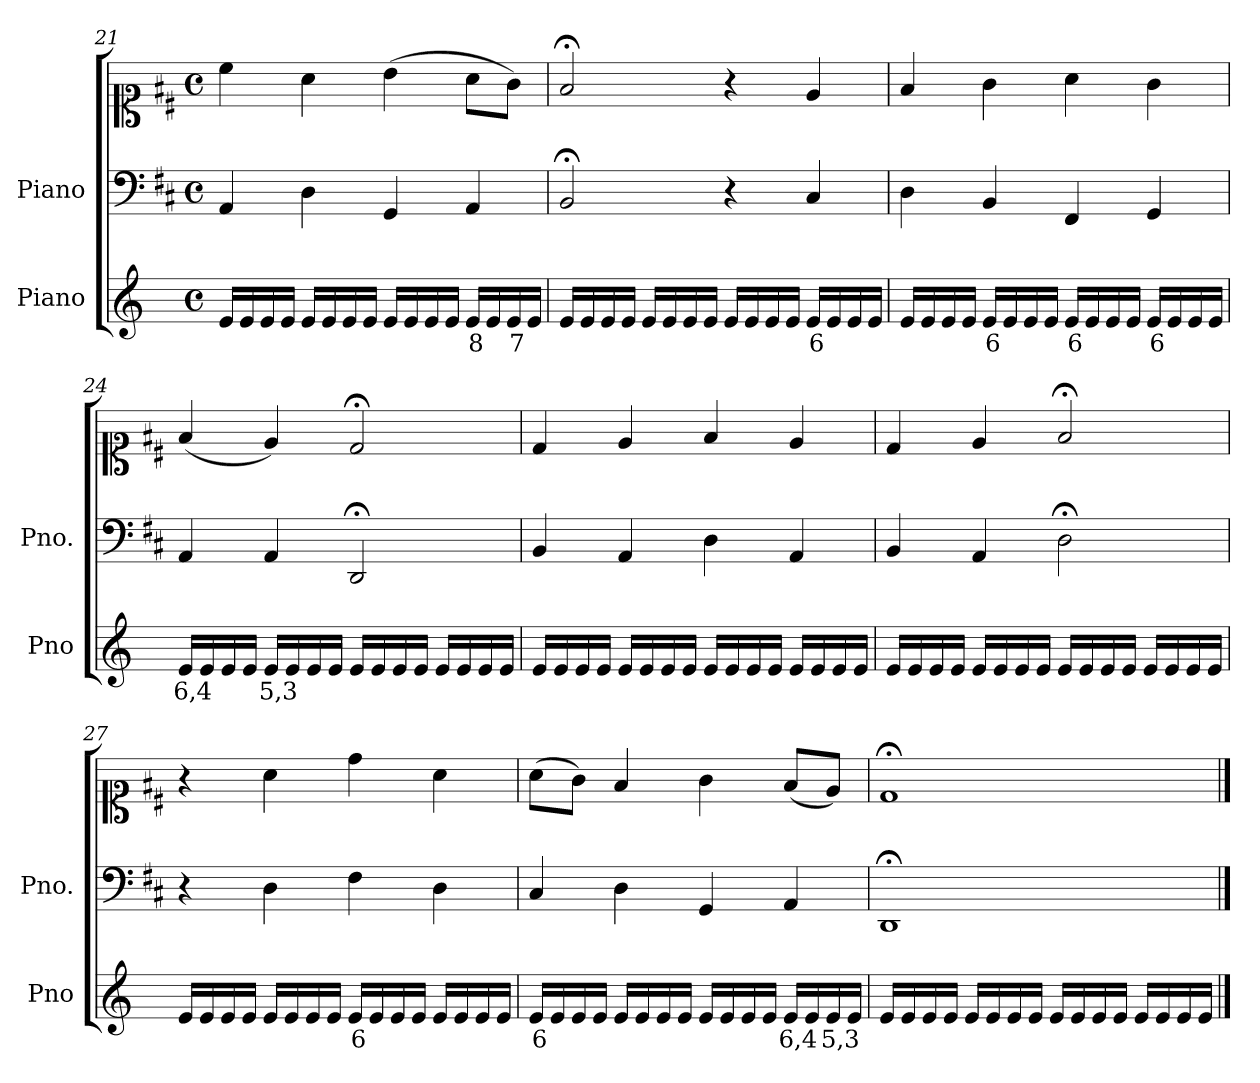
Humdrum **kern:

**kern	**text	**kern	**kern
*part2	*part2	*part1	*part1
*staff3	*staff3	*staff2	*staff1
*I"Piano	*	*I"Piano	*
*I'Pno	*	*I'Pno.	*
*clefG2	*	*clefF4	*clefC1
*k[]	*	*k[f#c#]	*k[f#c#]
*M4/4	*	*M4/4	*M4/4
*met(c)	*	*met(c)	*met(c)
=21	=21	=21	=21
16e/LL	.	4AA/	4cc#\
16e/	.	.	.
16e/	.	.	.
16e/JJ	.	.	.
16e/LL	.	4D\	4a\
16e/	.	.	.
16e/	.	.	.
16e/JJ	.	.	.
16e/LL	.	4GG/	(>4b\
16e/	.	.	.
16e/	.	.	.
16e/JJ	.	.	.
!	!LO:LY:b	!	!
16e/LL	8	4AA/	8a\L
16e/	.	.	.
!	!LO:LY:b	!	!
16e/	7	.	8g\J)
16e/JJ	.	.	.
=22	=22	=22	=22
16e/LL	.	2BB;</	2f#;</
16e/	.	.	.
16e/	.	.	.
16e/JJ	.	.	.
16e/LL	.	.	.
16e/	.	.	.
16e/	.	.	.
16e/JJ	.	.	.
16e/LL	.	4r	4r
16e/	.	.	.
16e/	.	.	.
16e/JJ	.	.	.
!	!LO:LY:b	!	!
16e/LL	6	4C#/	4e/
16e/	.	.	.
16e/	.	.	.
16e/JJ	.	.	.
=23	=23	=23	=23
16e/LL	.	4D\	4f#/
16e/	.	.	.
16e/	.	.	.
16e/JJ	.	.	.
!	!LO:LY:b	!	!
16e/LL	6	4BB/	4g\
16e/	.	.	.
16e/	.	.	.
16e/JJ	.	.	.
!	!LO:LY:b	!	!
16e/LL	6	4FF#/	4a\
16e/	.	.	.
16e/	.	.	.
16e/JJ	.	.	.
!	!LO:LY:b	!	!
16e/LL	6	4GG/	4g\
16e/	.	.	.
16e/	.	.	.
16e/JJ	.	.	.
=24	=24	=24	=24
!	!LO:LY:b	!	!
16e/LL	6,4	4AA/	(<4f#/
16e/	.	.	.
16e/	.	.	.
16e/JJ	.	.	.
!	!LO:LY:b	!	!
16e/LL	5,3	4AA/	4e/)
16e/	.	.	.
16e/	.	.	.
16e/JJ	.	.	.
16e/LL	.	2DD;</	2d;</
16e/	.	.	.
16e/	.	.	.
16e/JJ	.	.	.
16e/LL	.	.	.
16e/	.	.	.
16e/	.	.	.
16e/JJ	.	.	.
=25	=25	=25	=25
16e/LL	.	4BB/	4d/
16e/	.	.	.
16e/	.	.	.
16e/JJ	.	.	.
16e/LL	.	4AA/	4e/
16e/	.	.	.
16e/	.	.	.
16e/JJ	.	.	.
16e/LL	.	4D\	4f#/
16e/	.	.	.
16e/	.	.	.
16e/JJ	.	.	.
16e/LL	.	4AA/	4e/
16e/	.	.	.
16e/	.	.	.
16e/JJ	.	.	.
=26	=26	=26	=26
16e/LL	.	4BB/	4d/
16e/	.	.	.
16e/	.	.	.
16e/JJ	.	.	.
16e/LL	.	4AA/	4e/
16e/	.	.	.
16e/	.	.	.
16e/JJ	.	.	.
16e/LL	.	2D;<\	2f#;</
16e/	.	.	.
16e/	.	.	.
16e/JJ	.	.	.
16e/LL	.	.	.
16e/	.	.	.
16e/	.	.	.
16e/JJ	.	.	.
=27	=27	=27	=27
16e/LL	.	4r	4r
16e/	.	.	.
16e/	.	.	.
16e/JJ	.	.	.
16e/LL	.	4D\	4a\
16e/	.	.	.
16e/	.	.	.
16e/JJ	.	.	.
!	!LO:LY:b	!	!
16e/LL	6	4F#\	4dd\
16e/	.	.	.
16e/	.	.	.
16e/JJ	.	.	.
16e/LL	.	4D\	4a\
16e/	.	.	.
16e/	.	.	.
16e/JJ	.	.	.
=28	=28	=28	=28
!	!LO:LY:b	!	!
16e/LL	6	4C#/	(>8a\L
16e/	.	.	.
16e/	.	.	8g\J)
16e/JJ	.	.	.
16e/LL	.	4D\	4f#/
16e/	.	.	.
16e/	.	.	.
16e/JJ	.	.	.
16e/LL	.	4GG/	4g\
16e/	.	.	.
16e/	.	.	.
16e/JJ	.	.	.
!	!LO:LY:b	!	!
16e/LL	6,4	4AA/	(<8f#/L
16e/	.	.	.
!	!LO:LY:b	!	!
16e/	5,3	.	8e/J)
16e/JJ	.	.	.
=29	=29	=29	=29
16e/LL	.	1DD;<	1d;<
16e/	.	.	.
16e/	.	.	.
16e/JJ	.	.	.
16e/LL	.	.	.
16e/	.	.	.
16e/	.	.	.
16e/JJ	.	.	.
16e/LL	.	.	.
16e/	.	.	.
16e/	.	.	.
16e/JJ	.	.	.
16e/LL	.	.	.
16e/	.	.	.
16e/	.	.	.
16e/JJ	.	.	.
==	==	==	==
*-	*-	*-	*-
